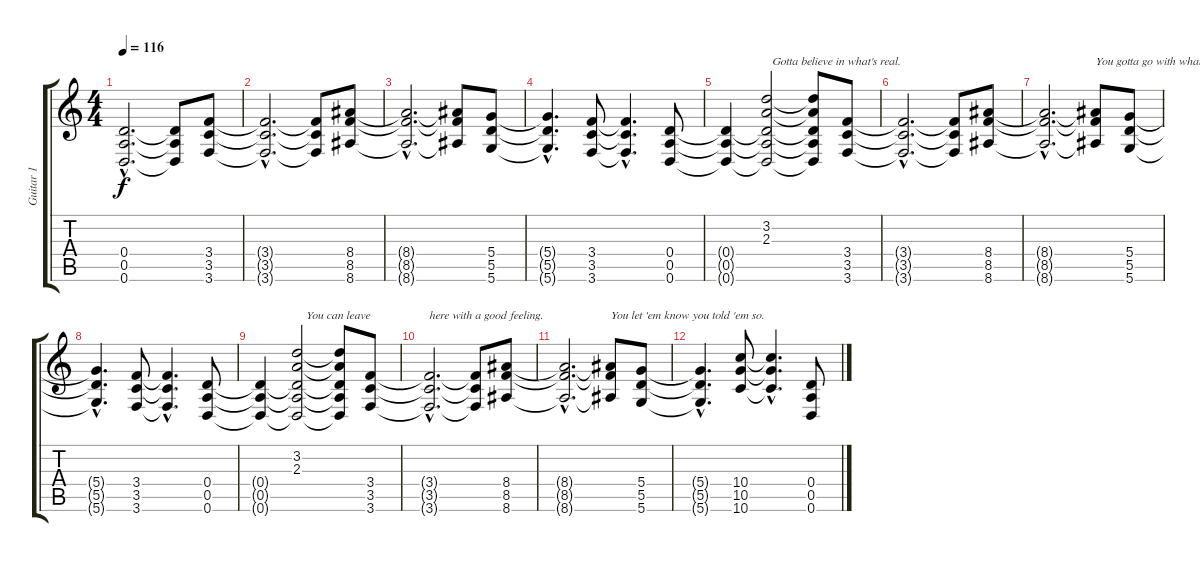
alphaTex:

\track ("Guitar 1" "Guitar 1") {instrument electricguitarclean}
\staff {score tabs}
\tuning (E4 B3 G3 D3 A2 D2) {hide}
\ts (4 4)
\tempo 116
\clef g2
\ks c
(0.4{hac t} 0.5{hac t} 0.6{hac t}).2{d dy f} (0.4{t} 0.5{t} 0.6{t}).8 (3.4 3.5 3.6).8 |
(3.4{hac t} 3.5{hac t} 3.6{hac t}).2{d} (3.4{t} 3.5{t} 3.6{t}).8 (8.4 8.5 8.6).8 |
(8.4{hac t} 8.5{hac t} 8.6{hac t}).2{d} (8.4{t} 8.5{t} 8.6{t}).8 (5.4 5.5 5.6).8 |
(5.4{hac t} 5.5{hac t} 5.6{hac t}).4{d} (3.4 3.5 3.6).8 (3.4{hac t} 3.5{hac t} 3.6{hac t}).4{d} (0.4 0.5 0.6).8 |
(0.4{t} 0.5{t} 0.6{t}).4 (3.2 2.3 0.4{t} 0.5{t} 0.6{t}).2{txt "  Gotta believe in what's real."} (3.2{t} 2.3{t} 0.4{t} 0.5{t} 0.6{t}).8 (3.4 3.5 3.6).8 |
(3.4{hac t} 3.5{hac t} 3.6{hac t}).2{d} (3.4{t} 3.5{t} 3.6{t}).8 (8.4 8.5 8.6).8 |
(8.4{hac t} 8.5{hac t} 8.6{hac t}).2{d} (8.4{t} 8.5{t} 8.6{t}).8{txt "You gotta go with what you know."} (5.4 5.5 5.6).8 |
(5.4{hac t} 5.5{hac t} 5.6{hac t}).4{d} (3.4 3.5 3.6).8 (3.4{hac t} 3.5{hac t} 3.6{hac t}).4{d} (0.4 0.5 0.6).8 |
(0.4{t} 0.5{t} 0.6{t}).4 (3.2 2.3 0.4{t} 0.5{t} 0.6{t}).2{txt "   You can leave"} (3.2{t} 2.3{t} 0.4{t} 0.5{t} 0.6{t}).8 (3.4 3.5 3.6).8 |
(3.4{hac t} 3.5{hac t} 3.6{hac t}).2{d txt "here with a good feeling."} (3.4{t} 3.5{t} 3.6{t}).8 (8.4 8.5 8.6).8 |
(8.4{hac t} 8.5{hac t} 8.6{hac t}).2{d} (8.4{t} 8.5{t} 8.6{t}).8{txt "You let 'em know you told 'em so."} (5.4 5.5 5.6).8 |
(5.4{hac t} 5.5{hac t} 5.6{hac t}).4{d} (10.4 10.5 10.6).8 (10.4{hac t} 10.5{hac t} 10.6{hac t}).4{d} (0.4 0.5 0.6).8
